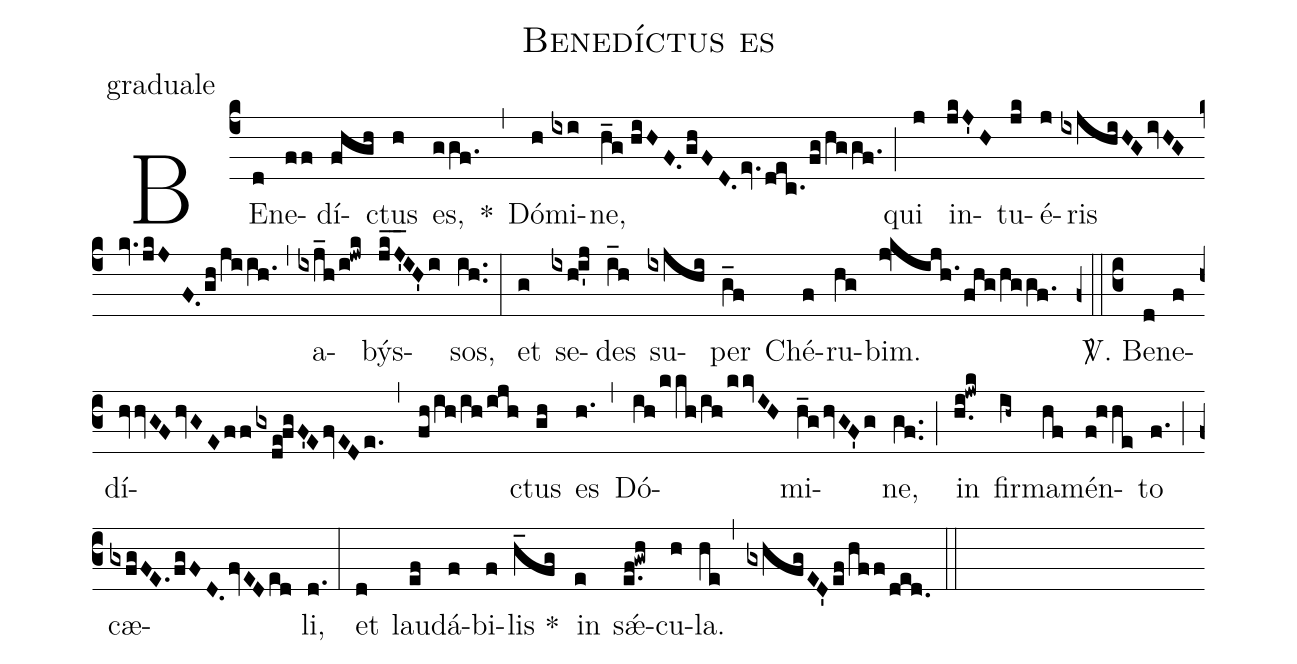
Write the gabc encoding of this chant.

name:Benedíctus es;
office-part:graduale;
%%
(c4) BE(d)ne(ff)dí(fhgh)ctus(h) es,(ggf.) *(,) Dó(h)mi(ixi)ne,(h_g//hiHF./ghFD.ev.dec./fg/hggf.) (;) qui(j) in(jkJ'H)tu(jk)é(j)ris(ixjhiHGivHGkv.jkJF.gh/jiih.) (,) a(ixj_h/i!jwk)býs(jkJ'__IH'i)sos,(ih..) (:)
et(g) se(ixh!i'j)des(i_h) su(ixjhi)per(g_f) Ché(f)ru(hg)bim.(j!kijh./fhg/hggf.) (z0::c3)

<sp>V/</sp>. Be(d)ne(f)dí(hvvGFhvGEff/gxde!fgF'EfvEDe.,fh/ih/ih/ijh)ctus(gh) es(h.) (,) Dó(ih/kkh/ih/kkvIH)mi(h_ghvGF'g)ne,(gf..) (;) in(h.i!jwk) fir(ih~)ma(hf)mén(f!hhe)to(f.) (;) cæ(gxfgFE.fgFD.fvEDed)li,(d.) (:)
et(d) lau(ef)dá(f)bi(f)lis *(h_fg) in(e) s<sp>'ae</sp>(e.f!gwh)cu(h)la.(he,gxhfgED'ef/hff/ded.) (::)
